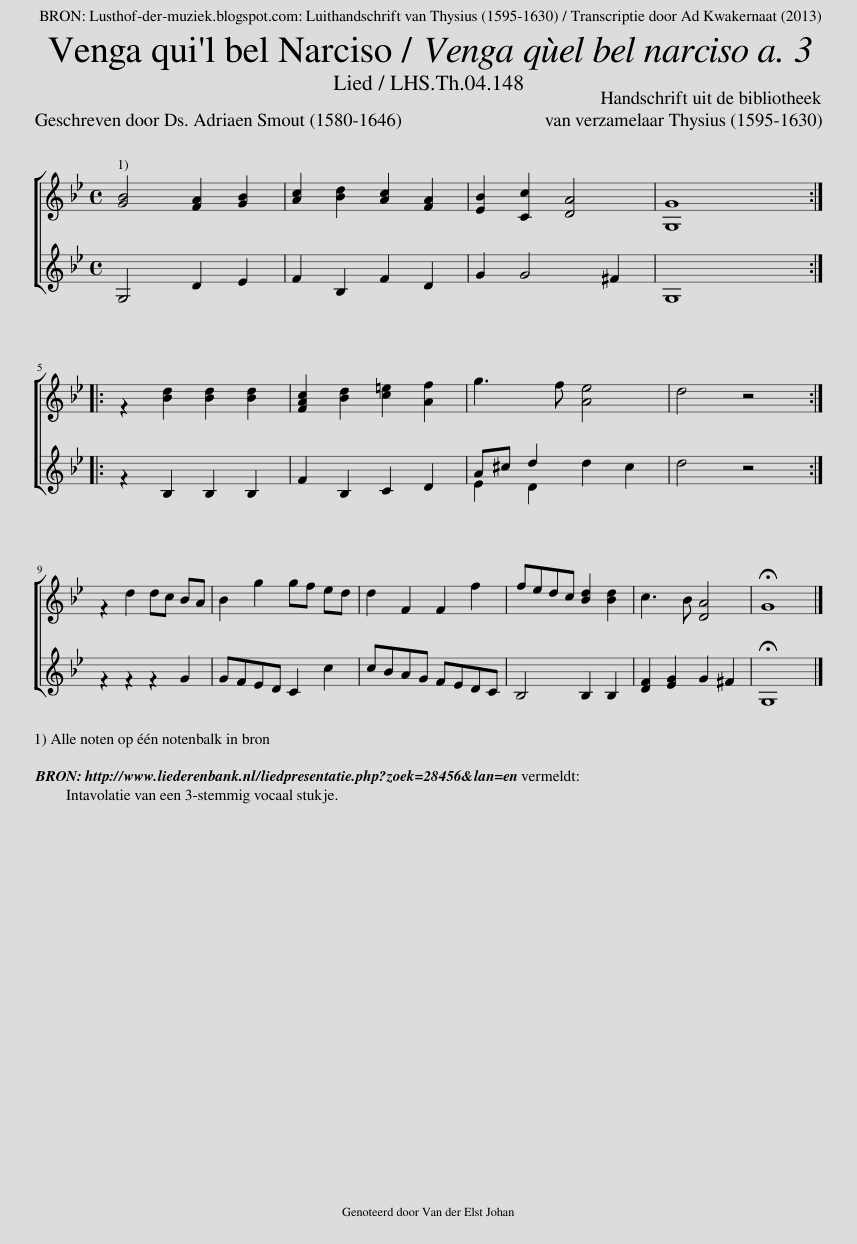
X:1
%%score [ 1 ( 2 3 ) ]
L:1/8
Q:1/4=150
M:4/4
I:linebreak $
K:Bb
U:s=!stemless!
V:1 treble
V:2 treble
V:3 treble
V:1
 [GB]4 [FA]2 [GB]2 | [Ac]2 [Bd]2 [Ac]2 [FA]2 | [EB]2 [Cc]2 [DA]4 | s[G,G]8 ::$ z2 [Bd]2 [Bd]2 [Bd]2 | %5
 [FAc]2 [Bd]2 [c=e]2 [Af]2 | g3 f [Ae]4 | d4 z4 :|$ z2 d2 dc BA | B2 g2 gf ed | %10
 d2 F2 F2 f2 | fedc [Bd]2 [Bd]2 | c3 B [DA]4 | !fermata!sG8 |] %14
V:2
 G,4 D2 E2 | F2 B,2 F2 D2 | G2 G4 ^F2 | sG,8 ::$ z2 B,2 B,2 B,2 | %5
 F2 B,2 C2 D2 | A^c d2 d2 c2 | d4 z4 :|$ z2 z2 z2 G2 | GFED C2 c2 | %10
 cBAG FEDC | B,4 B,2 B,2 | [DF]2 [EG]2 G2 ^F2 | !fermata!sG,8 |] %14
V:3
 x8 | x8 | x8 | x8 ::$ x8 | %5
 x8 | E2 D2 x4 | x8 :|$ x8 | x8 | %10
 x8 | x8 | x8 | x8 |] %14
